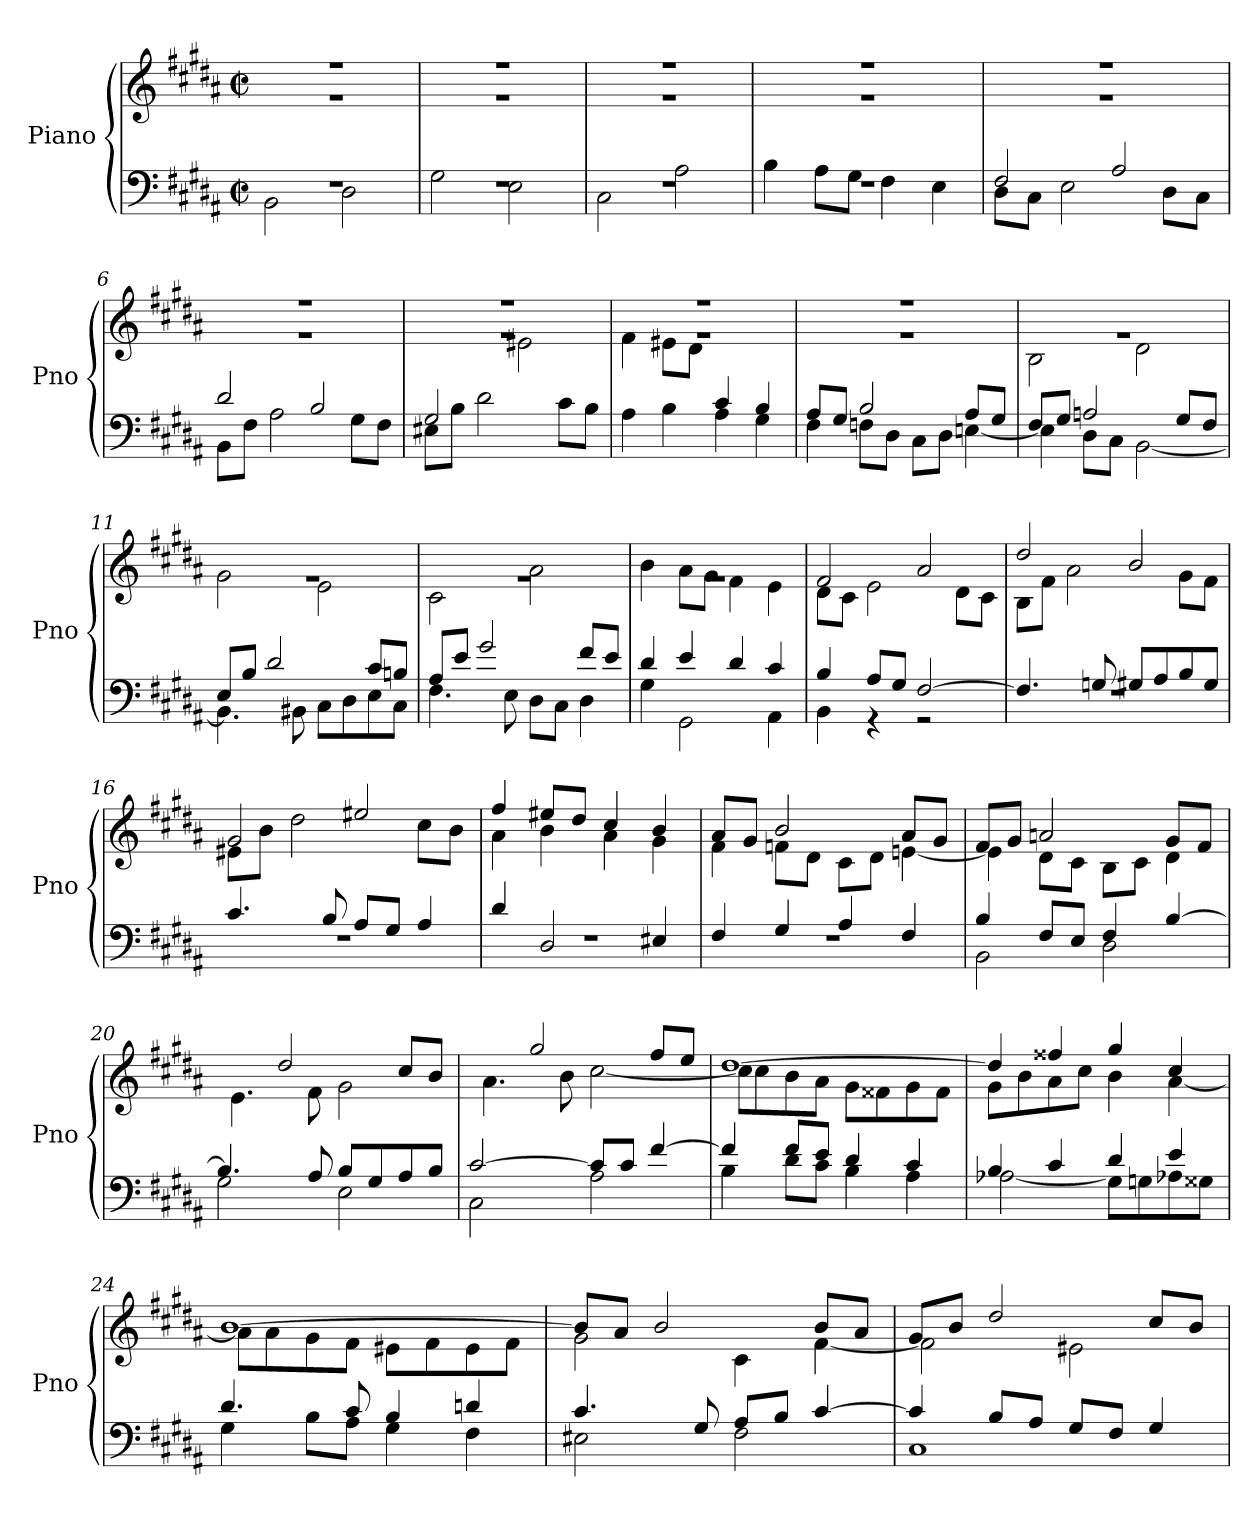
**kern	**kern
*part1	*part1
*staff2	*staff1
*I"Piano	*
*I'Pno	*
*clefF4	*clefG2
*k[f#c#g#d#a#]	*k[f#c#g#d#a#]
*M2/2	*M2/2
*met(c|)	*met(c|)
=1	=1
*^	*^
1rF	2BB\	1rg	1rff
.	2D#\	.	.
=2	=2	=2	=2
1rF	2G#\	1rg	1rff
.	2E\	.	.
=3	=3	=3	=3
1rF	2C#\	1rg	1rff
.	2A#\	.	.
=4	=4	=4	=4
1rF	4B\	1rg	1rff
.	8A#\L	.	.
.	8G#\J	.	.
.	4F#\	.	.
.	4E\	.	.
=5	=5	=5	=5
2F#/	8D#\L	1rg	1rff
.	8C#\J	.	.
.	2E\	.	.
2A#/	.	.	.
.	8D#\L	.	.
.	8C#\J	.	.
=6	=6	=6	=6
2d#/	8BB\L	1rg	1rff
.	8F#\J	.	.
.	2A#\	.	.
2B/	.	.	.
.	8G#\L	.	.
.	8F#\J	.	.
!!LO:LB:g=z
=7	=7	=7	=7
*	*	*	*^
2G#/	8E#X\L	1rg	1rff	2ryy
.	8B\J	.	.	.
.	2d#\	.	.	.
2ryy	.	.	.	2e#X\
.	8c#\L	.	.	.
.	8B\J	.	.	.
=8	=8	=8	=8	=8
2ryy	4A#\	1rg	1rff	4f#\
.	4B\	.	.	8e#X\L
.	.	.	.	8d#\J
4c#/	4A#\	.	.	2ryy
4B/	4G#\	.	.	.
*	*	*	*v	*v
=9	=9	=9	=9
8A#/L	4F#\	1rg	1rff
8G#/J	.	.	.
2B/	8Fni\L	.	.
.	8D#\J	.	.
.	8C#\L	.	.
.	8D#\J	.	.
8A#/L	[4En\	.	.
8G#/J	.	.	.
=10	=10	=10	=10
8F#/L	4E\]	1rg	2B\
8G#/J	.	.	.
2An/	8D#\L	.	.
.	8C#\J	.	.
.	[2BB\	.	2d#\
8G#/L	.	.	.
8F#/J	.	.	.
=11	=11	=11	=11
8E/L	4.BB\]	1rg	2g#\
8B/J	.	.	.
2d#/	.	.	.
.	8BB#X\	.	.
.	8C#\L	.	2e\
.	8D#\	.	.
8c#/L	8E\	.	.
8Bn/J	8C#\J	.	.
!!LO:LB:g=z	!!
=12	=12	=12	=12
8A#/L	4.F#\	1rg	2c#\
8e/J	.	.	.
2g#/	.	.	.
.	8E\	.	.
.	8D#\L	.	2a#\
.	8C#\J	.	.
8f#/L	4D#\	.	.
8e/J	.	.	.
=13	=13	=13	=13
4d#/	4G#\	1rg	4b\
4e/	2GG#\	.	8a#\L
.	.	.	8g#\J
4d#/	.	.	4f#\
4c#/	4AA#\	.	4e\
=14	=14	=14	=14
4B/	4BB\	2f#/	8d#\L
.	.	.	8c#\J
8A#/L	4r	.	2e\
8G#/J	.	.	.
[2F#/	2r	2a#/	.
.	.	.	8d#\L
.	.	.	8c#\J
=15	=15	=15	=15
4.F#/]	1rF	2dd#/	8B\L
.	.	.	8f#\J
.	.	.	2a#\
8Gni/	.	.	.
8G#/L	.	2b/	.
8A#/	.	.	.
8B/	.	.	8g#\L
8G#/J	.	.	8f#\J
=16	=16	=16	=16
4.c#/	1rF	2g#/	8e#X\L
.	.	.	8b\J
.	.	.	2dd#\
8B/	.	.	.
8A#/L	.	2ee#X/	.
8G#/J	.	.	.
4A#/	.	.	8cc#\L
.	.	.	8b\J
!!LO:LB:g=z	!!
=17	=17	=17	=17
4d#/	1rF	4ff#/	4a#\
2D#/	.	8ee#X/L	4b\
.	.	8dd#/J	.
.	.	4cc#/	4a#\
4E#X/	.	4b/	4g#\
=18	=18	=18	=18
4F#/	1rF	8a#/L	4f#\
.	.	8g#/J	.
4G#/	.	2b/	8fni\L
.	.	.	8d#\J
4A#/	.	.	8c#\L
.	.	.	8d#\J
4F#/	.	8a#/L	[4en\
.	.	8g#/J	.
=19	=19	=19	=19
4B/	2BB\	8f#/L	4e\]
.	.	8g#/J	.
8F#/L	.	2an/	8d#\L
8E/J	.	.	8c#\J
4F#/	2D#\	.	8B\L
.	.	.	8c#\J
[4B/	.	8g#/L	4d#\
.	.	8f#/J	.
=20	=20	=20	=20
4.B/]	2G#\	8e/Lyy	4.e\
.	.	8b/J	.
.	.	2dd#/	.
8A#/	.	.	8f#\
8B/L	2E\	.	2g#\
8G#/	.	.	.
8A#/	.	8cc#/L	.
8B/J	.	8b/J	.
=21	=21	=21	=21
[2c#/	2C#\	8a#/Lyy	4.a#\
.	.	8ee/J	.
.	.	2gg#/	.
.	.	.	8b\
8c#/L]	2A#\	.	[2cc#\
8c#/J	.	.	.
[4f#/	.	8ff#/L	.
.	.	8ee/J	.
!!LO:LB:g=z	!!
=22	=22	=22	=22
4f#/]	4B\	[1dd#	8cc#\L]
.	.	.	8cc#\
8f#/L	8d#\L	.	8b\
8e/J	8c#\J	.	8a#\J
4d#/	4B\	.	8g#\L
.	.	.	8f##X\
4c#/	4A#\	.	8g#\
.	.	.	8f##\J
=23	=23	=23	=23
4B/	[2A-Xi\	4dd#/]	8g#\L
.	.	.	8b\
4c#/	.	4ff##X/	8a#\
.	.	.	8cc#\J
4d#/	8G#\L]	4gg#/	4b\
.	8Gni\	.	.
4e/	8A-Xi\	4cc#/	[4a#\
.	8G##i\J	.	.
=24	=24	=24	=24
4.d#/	4G#\	[1b	8a#\L]
.	.	.	8a#\
.	8B\L	.	8g#\
8c#/	8A#\J	.	8f#\J
4B/	4G#\	.	8e#X\L
.	.	.	8f#\
4dn/	4F#\	.	8e#\
.	.	.	8f#\J
=25	=25	=25	=25
4.c#/	2E#X\	8b/L]	2g#\
.	.	8a#/J	.
.	.	2b/	.
8G#/	.	.	.
8A#/L	2F#\	.	4c#\
8B/J	.	.	.
[4c#/	.	8b/L	[4f#\
.	.	8a#/J	.
=26	=26	=26	=26
4c#/]	1C#	8g#/L	2f#\]
.	.	8b/J	.
8B/L	.	2dd#/	.
8A#/J	.	.	.
8G#/L	.	.	2e#X\
8F#/J	.	.	.
4G#/	.	8cc#/L	.
.	.	8b/J	.
*v	*v	*	*
*	*v	*v
=	=
*-	*-
